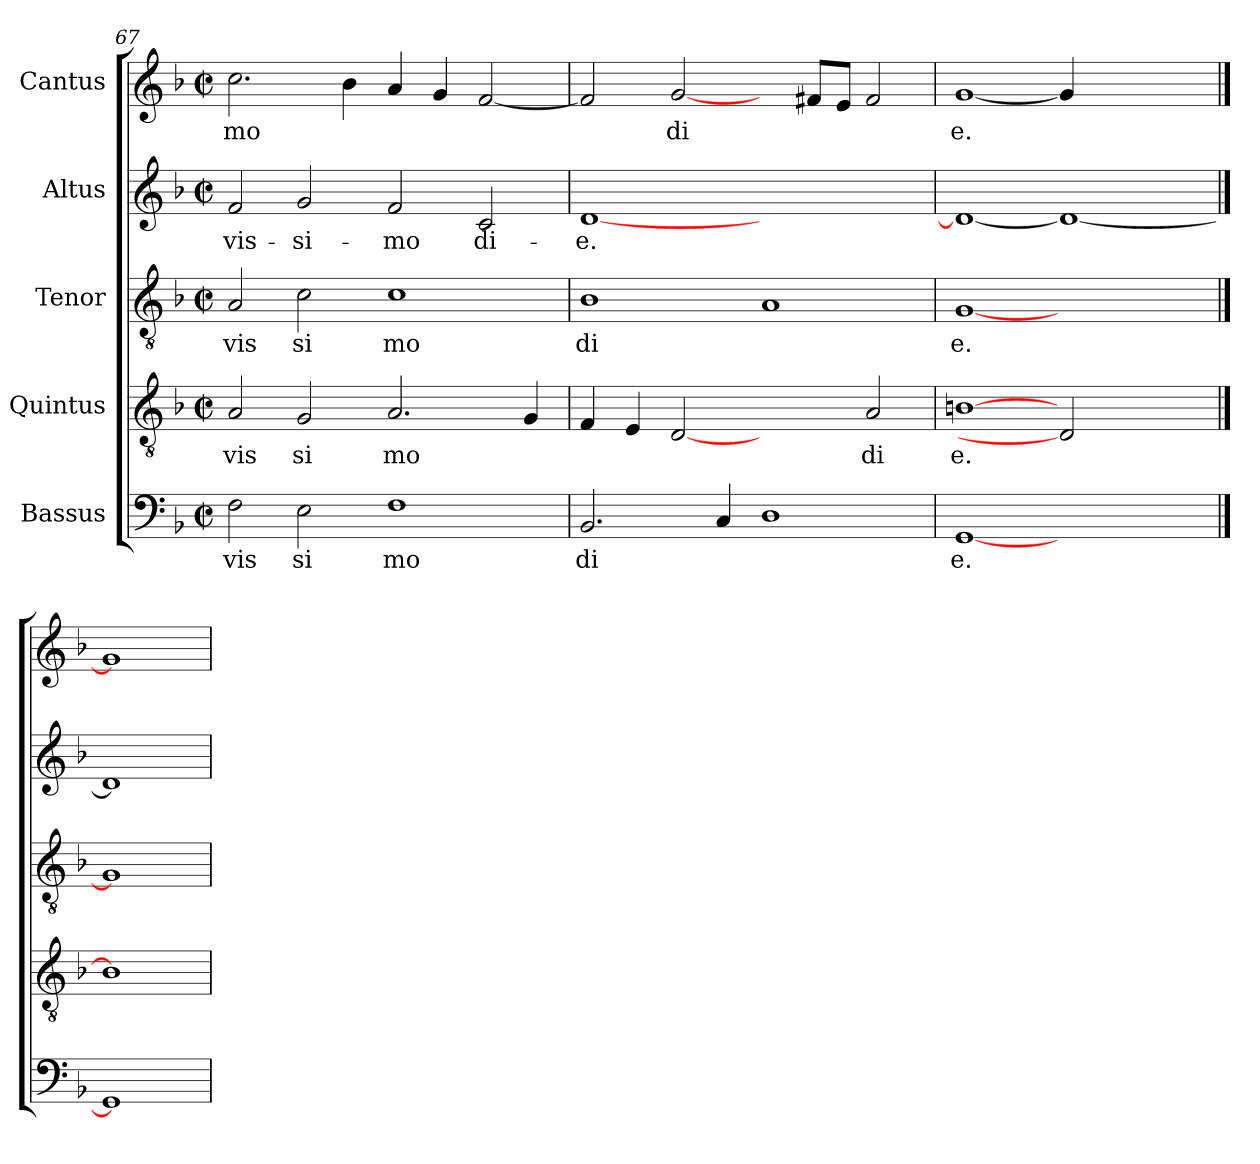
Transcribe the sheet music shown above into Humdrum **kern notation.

**kern	**text	**kern	**text	**kern	**text	**kern	**text	**kern	**text
*part5	*part5	*part4	*part4	*part3	*part3	*part2	*part2	*part1	*part1
*staff5	*staff5	*staff4	*staff4	*staff3	*staff3	*staff2	*staff2	*staff1	*staff1
*I"Bassus	*	*I"Quintus	*	*I"Tenor	*	*I"Altus	*	*I"Cantus	*
*clefF4	*	*clefGv2	*	*clefGv2	*	*clefG2	*	*clefG2	*
*k[b-]	*	*k[b-]	*	*k[b-]	*	*k[b-]	*	*k[b-]	*
*F:	*	*F:	*	*F:	*	*F:	*	*F:	*
*M2/2	*	*M2/2	*	*M2/2	*	*M2/2	*	*M2/2	*
*met(c|)	*	*met(c|)	*	*met(c|)	*	*met(c|)	*	*met(c|)	*
=67	=67	=67	=67	=67	=67	=67	=67	=67	=67
!	!LO:LY:b	!	!LO:LY:b:cj	!	!LO:LY:b:cj	!	!LO:LY:b:cj	!	!LO:LY:b:cj
2F\	vis	2A/	vis	2A/	vis	2f/	-vis-	2.cc\	mo
!	!LO:LY:b	!	!LO:LY:b:cj	!	!LO:LY:b:cj	!	!LO:LY:b:cj	!	!
2E\	si	2G/	si	2c\	si	2g/	-si-	.	.
!	!	!	!	!	!	!	!	!	!LO:LY:b:cj
.	.	.	.	.	.	.	.	4b-\	.
!	!LO:LY:b	!	!LO:LY:b:cj	!	!LO:LY:b:cj	!	!LO:LY:b:cj	!	!LO:LY:b:cj
1F	mo	2.A/	mo	1c	mo	2f/	-mo	4a/	.
!	!	!	!	!	!	!	!	!	!LO:LY:b:cj
.	.	.	.	.	.	.	.	4g/	.
!	!	!	!	!	!	!	!LO:LY:b:cj	!	!LO:LY:b:cj
.	.	.	.	.	.	2c/	di-	[<2f/	.
!	!	!	!LO:LY:b:cj	!	!	!	!	!	!
.	.	4G/	.	.	.	.	.	.	.
=68	=68	=68	=68	=68	=68	=68	=68	=68	=68
!	!LO:LY:b	!	!LO:LY:b:cj	!	!LO:LY:b:cj	!	!LO:LY:b:cj	!	!LO:LY:b:cj
2.BB-/	di	4F/	.	1B-	di	[<1d	-e.	2f/]	.
!	!	!	!LO:LY:b:cj	!	!	!	!	!	!
.	.	4E/	.	.	.	.	.	.	.
!	!	!	!LO:LY:b:cj	!	!	!	!	!	!LO:LY:b:cj
.	.	[2D	.	.	.	.	.	[2g/	di
!	!LO:LY:b	!	!	!	!	!	!	!	!
4C/	.	.	.	.	.	.	.	.	.
!	!LO:LY:b	!	!	!	!LO:LY:b:cj	!	!	!	!
1D	.	2ryy	.	1A	.	1ryy	.	4ryy	.
!	!	!	!	!	!	!	!	!	!LO:LY:b:cj
.	.	.	.	.	.	.	.	8f#/L	.
!	!	!	!	!	!	!	!	!	!LO:LY:b:cj
.	.	.	.	.	.	.	.	8e/J	.
!	!	!	!LO:LY:b:cj	!	!	!	!	!	!LO:LY:b:cj
.	.	2A/	di	.	.	.	.	2f#/	.
=69	=69	=69	=69	=69	=69	=69	=69	=69	=69
!	!LO:LY:b	!	!LO:LY:b:cj	!	!LO:LY:b:cj	!	!LO:LY:b:cj	!	!LO:LY:b:cj
[1GG	e.	[1Bn	e.	[1G	e.	1d_	.	[1g	e.
1ryy	.	2D]	.	1ryy	.	1d_	.	4g/]	.
.	.	.	.	.	.	.	.	2.ryy	.
.	.	2ryy	.	.	.	.	.	.	.
==70	==70	==70	==70	==70	==70	==70	==70	==70	==70
1GG]	.	1B]	.	1G]	.	1d]	.	1g]	.
=	=	=	=	=	=	=	=	=	=
*-	*-	*-	*-	*-	*-	*-	*-	*-	*-
